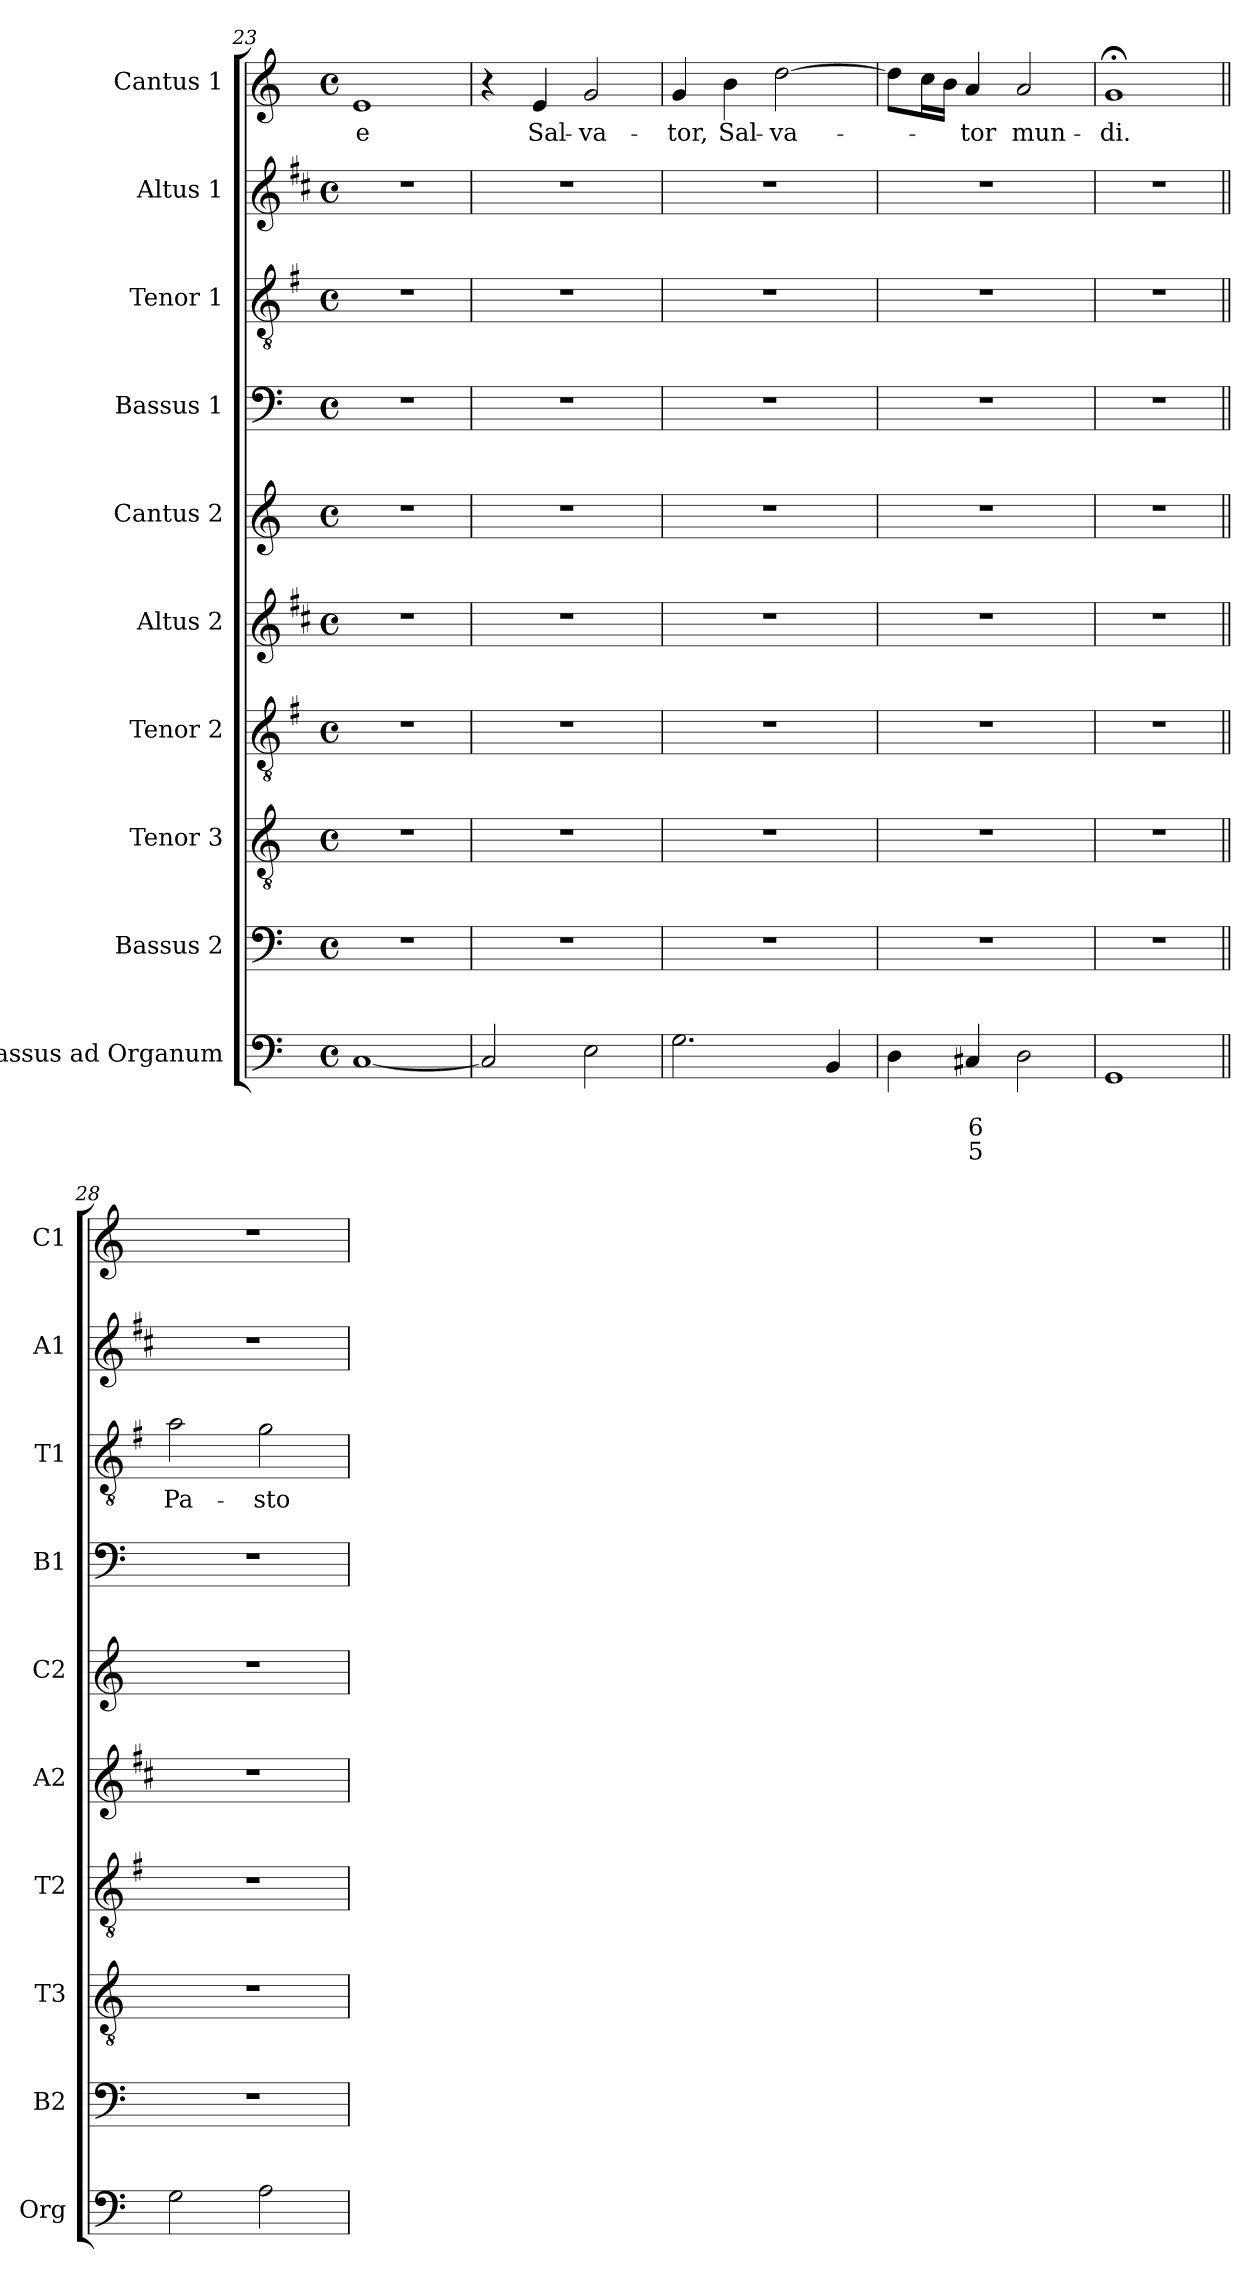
**kern	**text	**text	**text	**kern	**kern	**kern	**kern	**kern	**kern	**kern	**text	**kern	**kern	**text
*part10	*part10	*part10	*part10	*part9	*part8	*part7	*part6	*part5	*part4	*part3	*part3	*part2	*part1	*part1
*staff10	*staff10	*staff10	*staff10	*staff9	*staff8	*staff7	*staff6	*staff5	*staff4	*staff3	*staff3	*staff2	*staff1	*staff1
*I"Bassus ad Organum	*	*	*	*I"Bassus 2	*I"Tenor 3	*I"Tenor 2	*I"Altus 2	*I"Cantus 2	*I"Bassus 1	*I"Tenor 1	*	*I"Altus 1	*I"Cantus 1	*
*I'Org	*	*	*	*I'B2	*I'T3	*I'T2	*I'A2	*I'C2	*I'B1	*I'T1	*	*I'A1	*I'C1	*
*clefF4	*	*	*	*clefF4	*clefGv2	*clefGv2	*clefG2	*clefG2	*clefF4	*clefGv2	*	*clefG2	*clefG2	*
*	*	*	*	*	*	*ITrd4c7	*ITrd1c2	*	*	*ITrd4c7	*	*ITrd1c2	*	*
*k[]	*	*	*	*k[]	*k[]	*k[]	*k[]	*k[]	*k[]	*k[]	*	*k[]	*k[]	*
*C:	*	*	*	*C:	*C:	*C:	*C:	*C:	*C:	*C:	*	*C:	*C:	*
*M4/4	*	*	*	*M4/4	*M4/4	*M4/4	*M4/4	*M4/4	*M4/4	*M4/4	*	*M4/4	*M4/4	*
*met(c)	*	*	*	*met(c)	*met(c)	*met(c)	*met(c)	*met(c)	*met(c)	*met(c)	*	*met(c)	*met(c)	*
=23	=23	=23	=23	=23	=23	=23	=23	=23	=23	=23	=23	=23	=23	=23
!	!	!	!	!	!	!	!	!	!	!	!	!	!	!LO:LY:b
[1C	.	.	.	1r	1r	1r	1r	1r	1r	1r	.	1r	1e	-e
=24	=24	=24	=24	=24	=24	=24	=24	=24	=24	=24	=24	=24	=24	=24
2C/]	.	.	.	1r	1r	1r	1r	1r	1r	1r	.	1r	4r	.
!	!	!	!	!	!	!	!	!	!	!	!	!	!	!LO:LY:b
.	.	.	.	.	.	.	.	.	.	.	.	.	4e/	Sal-
!	!	!	!	!	!	!	!	!	!	!	!	!	!	!LO:LY:b
2E\	.	.	.	.	.	.	.	.	.	.	.	.	2g/	-va-
=25	=25	=25	=25	=25	=25	=25	=25	=25	=25	=25	=25	=25	=25	=25
!	!	!	!	!	!	!	!	!	!	!	!	!	!	!LO:LY:b
2.G\	.	.	.	1r	1r	1r	1r	1r	1r	1r	.	1r	4g/	-tor,
!	!	!	!	!	!	!	!	!	!	!	!	!	!	!LO:LY:b
.	.	.	.	.	.	.	.	.	.	.	.	.	4b\	Sal-
!	!	!	!	!	!	!	!	!	!	!	!	!	!	!LO:LY:b
.	.	.	.	.	.	.	.	.	.	.	.	.	[2dd\	-va-
4BB/	.	.	.	.	.	.	.	.	.	.	.	.	.	.
=26	=26	=26	=26	=26	=26	=26	=26	=26	=26	=26	=26	=26	=26	=26
4D\	.	.	.	1r	1r	1r	1r	1r	1r	1r	.	1r	8dd\L]	.
.	.	.	.	.	.	.	.	.	.	.	.	.	16cc\L	.
.	.	.	.	.	.	.	.	.	.	.	.	.	16b\JJ	.
!	!	!LO:LY:b	!LO:LY:b	!	!	!	!	!	!	!	!	!	!	!LO:LY:b
4C#X/	.	6	5	.	.	.	.	.	.	.	.	.	4a/	-tor
!	!	!	!	!	!	!	!	!	!	!	!	!	!	!LO:LY:b
2D\	.	.	.	.	.	.	.	.	.	.	.	.	2a/	mun-
=27	=27	=27	=27	=27	=27	=27	=27	=27	=27	=27	=27	=27	=27	=27
!	!	!	!	!	!	!	!	!	!	!	!	!	!	!LO:LY:b
1GG	.	.	.	1r	1r	1r	1r	1r	1r	1r	.	1r	1g;<	-di.
!!LO:LB:g=z
=28||	=28||	=28||	=28||	=28||	=28||	=28||	=28||	=28||	=28||	=28||	=28||	=28||	=28||	=28||
!	!	!	!	!	!	!	!	!	!	!	!LO:LY:b	!	!	!
2G\	.	.	.	1r	1r	1r	1r	1r	1r	2d\	Pa-	1r	1r	.
!	!	!	!	!	!	!	!	!	!	!	!LO:LY:b	!	!	!
2A\	.	.	.	.	.	.	.	.	.	2c\	-sto-	.	.	.
=	=	=	=	=	=	=	=	=	=	=	=	=	=	=
*-	*-	*-	*-	*-	*-	*-	*-	*-	*-	*-	*-	*-	*-	*-
